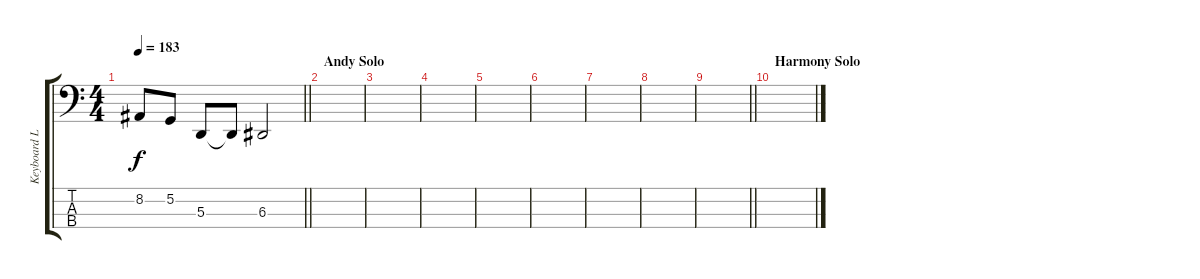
\track ("Keyboard Low" "Keyboard L") {instrument orchestralharp}
\staff {score tabs}
\tuning (G2 D2 A1 E1) {hide}
\ts (4 4)
\tempo 183
\clef f4
\barLineRight lightlight
\ks c
8.2.8{dy f} 5.2.8 5.3.8 5.3{t}.8 6.3.2 |
\section ("" "Andy Solo")
|
|
|
|
|
|
|
\barLineRight lightlight
|
\section ("" "Harmony Solo")
